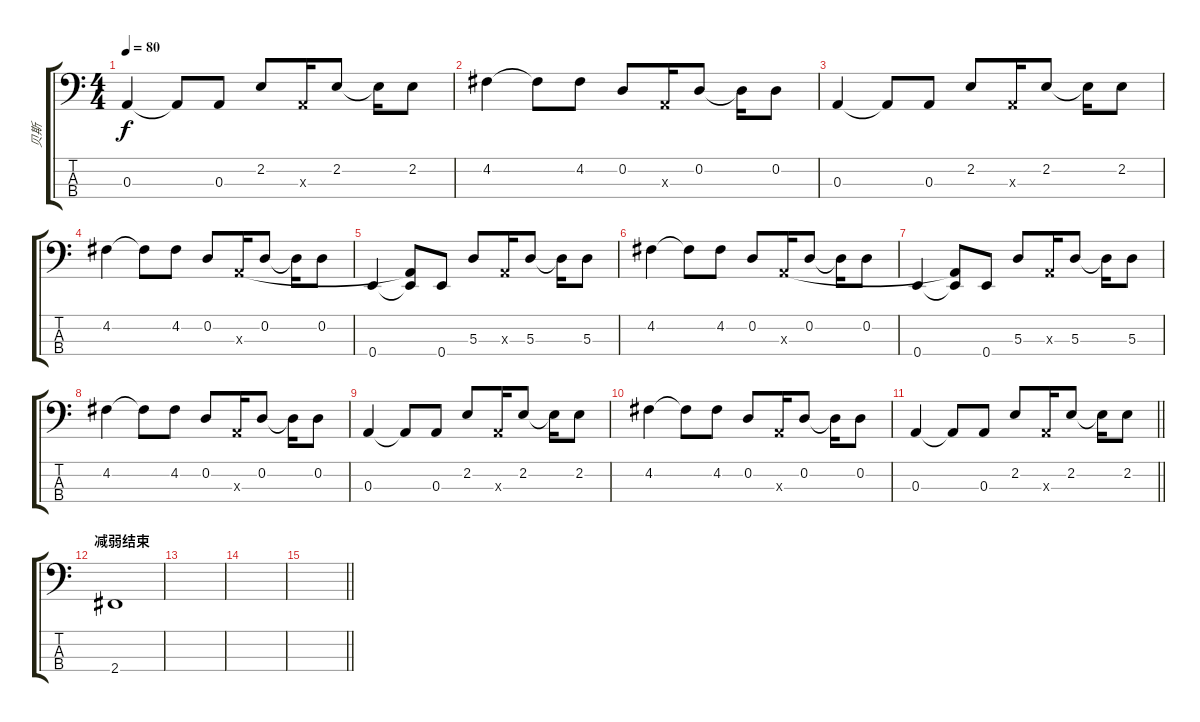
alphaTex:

\track ("贝斯" "贝斯") {instrument electricbassfinger}
\staff {score tabs}
\tuning (G2 D2 A1 E1) {hide}
\ts (4 4)
\tempo 80
\clef f4
\ks c
0.3.4{dy f} 0.3{t}.8 0.3.8 2.2.8 0.3{x}.16 2.2.8 2.2{t}.16 2.2.8 |
4.2.4 4.2{t}.8 4.2.8 0.2.8 0.3{x}.16 0.2.8 0.2{t}.16 0.2.8 |
0.3.4 0.3{t}.8 0.3.8 2.2.8 0.3{x}.16 2.2.8 2.2{t}.16 2.2.8 |
4.2.4 4.2{t}.8 4.2.8 0.2.8 0.3{x}.16 0.2.8 0.2{t}.16 0.2.8 |
0.4.4 (0.3{t} 0.4{t}).8 0.4.8 5.3.8 0.3{x}.16 5.3.8 5.3{t}.16 5.3.8 |
4.2.4 4.2{t}.8 4.2.8 0.2.8 0.3{x}.16 0.2.8 0.2{t}.16 0.2.8 |
0.4.4 (0.3{t} 0.4{t}).8 0.4.8 5.3.8 0.3{x}.16 5.3.8 5.3{t}.16 5.3.8 |
4.2.4 4.2{t}.8 4.2.8 0.2.8 0.3{x}.16 0.2.8 0.2{t}.16 0.2.8 |
0.3.4 0.3{t}.8 0.3.8 2.2.8 0.3{x}.16 2.2.8 2.2{t}.16 2.2.8 |
4.2.4 4.2{t}.8 4.2.8 0.2.8 0.3{x}.16 0.2.8 0.2{t}.16 0.2.8 |
\barLineRight lightlight
0.3.4 0.3{t}.8 0.3.8 2.2.8 0.3{x}.16 2.2.8 2.2{t}.16 2.2.8 |
\section ("" "减弱结束")
2.4.1 |
|
|
\barLineRight lightlight
